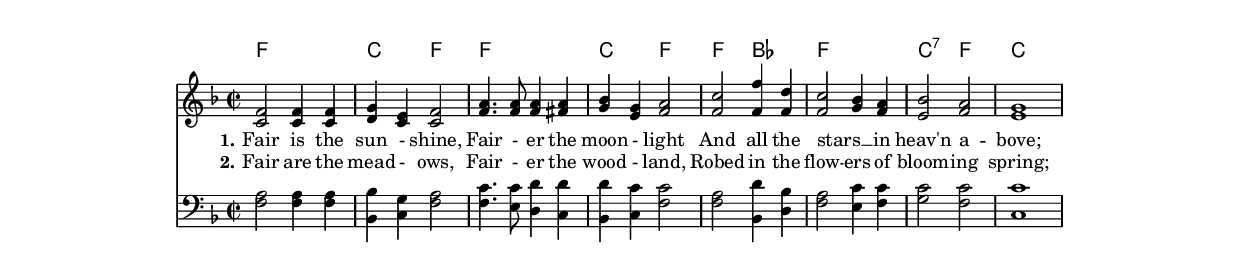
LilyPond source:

% Do not edit this file; it is automatically
% generated from Documentation/snippets/new
% This file is in the public domain.
%% Note: this file works from version 2.13.36
\version "2.13.46"
#(set-global-staff-size 15)
\paper {
  ragged-right = ##f
  line-width = 15\cm
  indent = 0\cm
}

\header {
  lsrtags = "headwords"
  texidoc = ""
  doctitle = "headword"
} % begin verbatim



\layout {
  \context {
    \Score
    \override PaperColumn #'keep-inside-line = ##t
    \override NonMusicalPaperColumn #'keep-inside-line = ##t
  }
}

theChords = \chordmode {
  \time 2/2
  f1 | c2 f2 | f1 | c2 f2| %\break
  f2 bes2 | f1 | c2:7 f | c1 | \break
}

verseOne = \lyricmode {
  \set stanza = #"1."
  Fair is the sun - shine,
  Fair - er the moon - light
  And all the stars __ _  in heav'n a -- bove;
}

verseTwo = \lyricmode {
  \set stanza = #"2."
  Fair are the mead - ows,
  Fair - er the wood - land,
  Robed in the flow -- ers of bloom -- ing spring;
}

Soprano = {
  \time 2/2
  \key f \major
  \stemUp
  f'2 f'4 f' | g'4 e' f'2 | a'4. a'8 a'4 a' | bes'4 g' a'2 |
  c''2 f''4 d'' |  c''2  bes'4  a' | bes'2 a' | g'1 |
}

Alto = {
  \key f \major
  c'2 c'4 c' | d'4 c' c'2 | f'4. f'8 f'4 fis' | g'4 e' f'2 |
  f'2 f'4 f' |  f'2  g'4  f' | e'2 f' | e'1 |
}

Tenor = {
  \key f \major
  \stemDown
  a2 a4 a | bes4 g a2  | c'4. c'8 d'4 d' | d'4 c' c'2 |
  a2 d'4 bes | a2 c'4 c' | c'2 c'  | c'1 |
}

Bass = {
  \key f \major
  f2 f4 f | bes,4 c  f2 | f4. e8 d4 c | bes,4 c f2 |
  f2 bes,4 d | f2 e4 f | g2 f | c1 |
}


\score {
  <<
    \new ChordNames { \theChords }
    \context Staff = upper {
      \context Voice = sop {
        <<
          \Soprano
          \Alto
        >>
      }
    }
    \context Lyrics = "LyrOne" \lyricsto "sop" { \verseOne }
    \context Lyrics = "LyrTwo" \lyricsto "sop" { \verseTwo }
    \context Staff = lower {
      \new Voice {
        \clef bass
        #(set-accidental-style 'modern-cautionary)
        <<
          \Tenor
          \Bass
        >>
      }
    }
  >>

  \layout {
    indent = 0
    \context {
      \Score
      \remove "Bar_number_engraver"
    }
    \context {
      \Voice
      \override StanzaNumber #'padding = #1.8
    }
  }
}
\paper {  }
